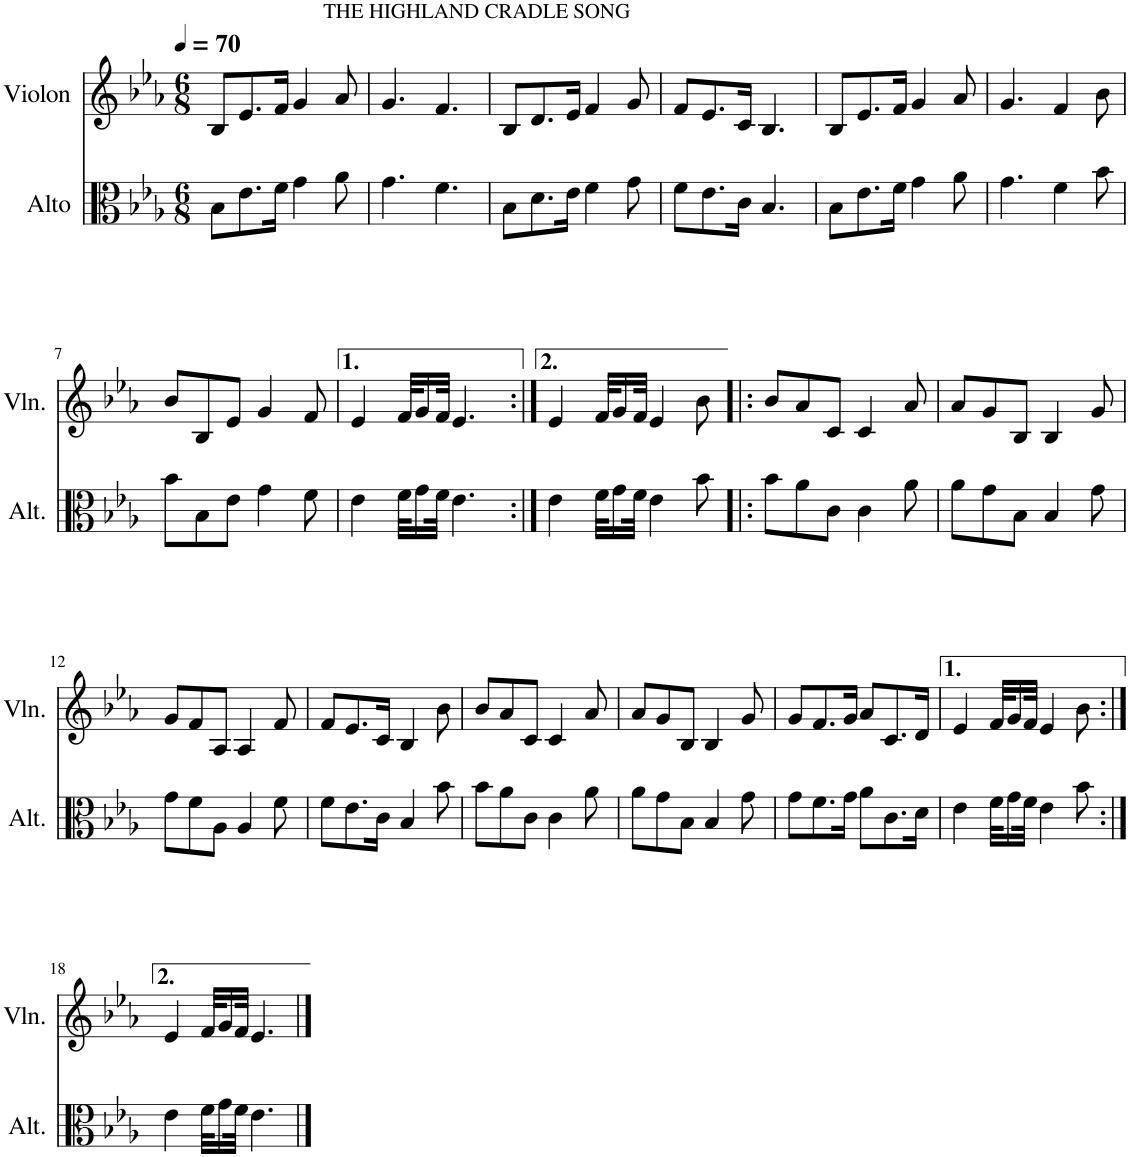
**kern	**kern
*part2	*part1
*staff2	*staff1
*I"Alto	*I"Violon
*I'Alt.	*I'Vln.
*clefC3	*clefG2
*k[b-e-a-]	*k[b-e-a-]
*M6/8	*M6/8
*MM70	*MM70
=1	=1
8B-\L	8B-/L
8.e-\	8.e-/
16f\Jk	16f/Jk
4g\	4g/
8a-\	8a-/
=2	=2
!	!LO:TX:a:t=THE HIGHLAND CRADLE SONG
4.g\	4.g/
4.f\	4.f/
=3	=3
8B-\L	8B-/L
8.d\	8.d/
16e-\Jk	16e-/Jk
4f\	4f/
8g\	8g/
=4	=4
8f\L	8f/L
8.e-\	8.e-/
16c\Jk	16c/Jk
4.B-/	4.B-/
=5	=5
8B-\L	8B-/L
8.e-\	8.e-/
16f\Jk	16f/Jk
4g\	4g/
8a-\	8a-/
=6	=6
4.g\	4.g/
4f\	4f/
8b-\	8b-\
!!LO:LB:g=z
=7	=7
8b-\L	8b-/L
8B-\	8B-/
8e-\J	8e-/J
4g\	4g/
8f\	8f/
=8	=8
4e-\	4e-/
32f\KLL	32f/KLL
16g\	16g/
32f\JJk	32f/JJk
4.e-\	4.e-/
=9:|!	=9:|!
4e-\	4e-/
32f\KLL	32f/KLL
16g\	16g/
32f\JJk	32f/JJk
4e-\	4e-/
8b-\	8b-\
=10!|:	=10!|:
8b-\L	8b-/L
8a-\	8a-/
8c\J	8c/J
4c\	4c/
8a-\	8a-/
=11	=11
8a-\L	8a-/L
8g\	8g/
8B-\J	8B-/J
4B-/	4B-/
8g\	8g/
!!LO:LB:g=z
=12	=12
8g\L	8g/L
8f\	8f/
8A-\J	8A-/J
4A-/	4A-/
8f\	8f/
=13	=13
8f\L	8f/L
8.e-\	8.e-/
16c\Jk	16c/Jk
4B-/	4B-/
8b-\	8b-\
=14	=14
8b-\L	8b-/L
8a-\	8a-/
8c\J	8c/J
4c\	4c/
8a-\	8a-/
=15	=15
8a-\L	8a-/L
8g\	8g/
8B-\J	8B-/J
4B-/	4B-/
8g\	8g/
=16	=16
8g\L	8g/L
8.f\	8.f/
16g\Jk	16g/Jk
8a-\L	8a-/L
8.c\	8.c/
16d\Jk	16d/Jk
=17	=17
4e-\	4e-/
32f\KLL	32f/KLL
16g\	16g/
32f\JJk	32f/JJk
4e-\	4e-/
8b-\	8b-\
!!LO:LB:g=z
=18:|!	=18:|!
4e-\	4e-/
32f\KLL	32f/KLL
16g\	16g/
32f\JJk	32f/JJk
4.e-\	4.e-/
==	==
*-	*-
